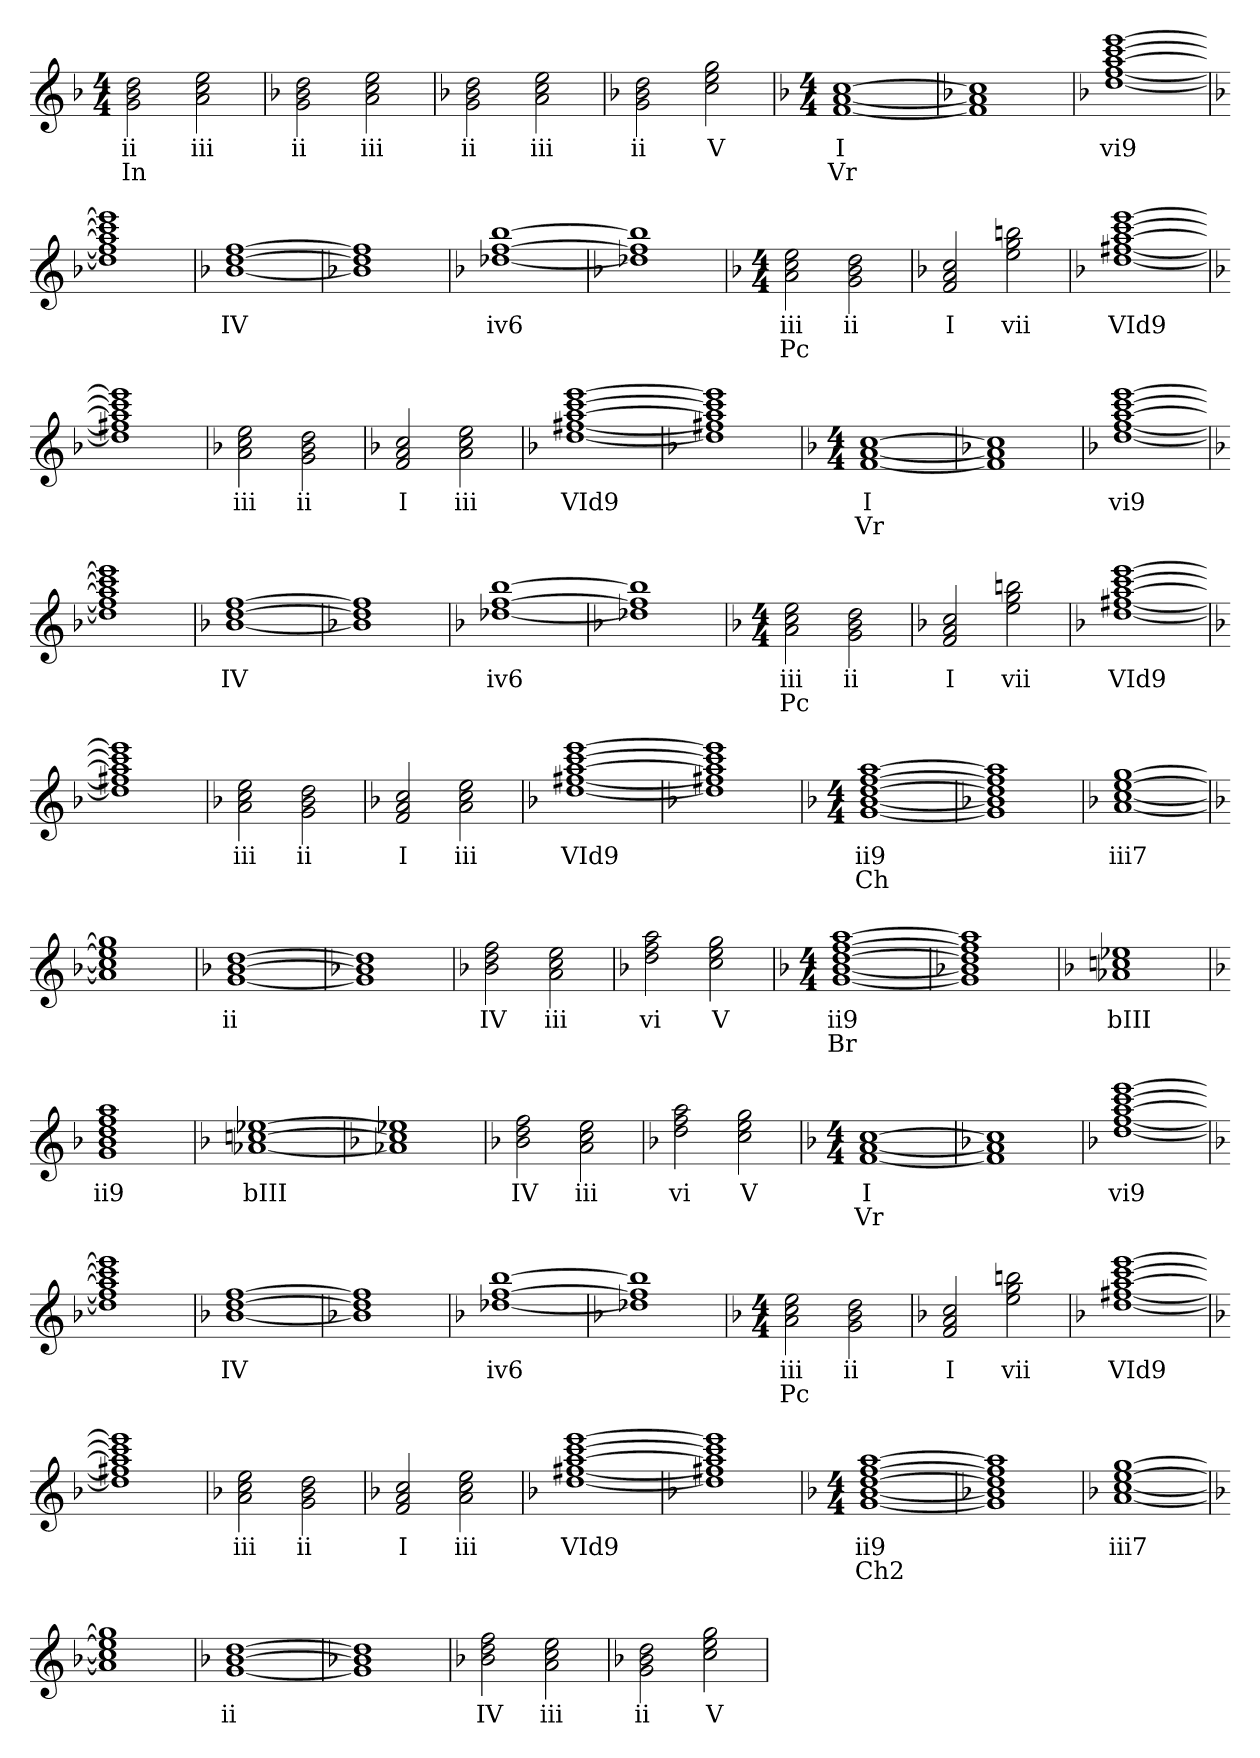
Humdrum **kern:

**kern	**text	**text
*part1	*part1	*part1
*staff1	*staff1	*staff1
*k[b-]	*	*
*F:	*	*
*M4/4	*	*
=	=	=
2g 2b- 2dd	ii	In
2a 2cc 2ee	iii	.
=	=	=
*k[b-]	*	*
*F:	*	*
2g 2b- 2dd	ii	.
2a 2cc 2ee	iii	.
=	=	=
*k[b-]	*	*
*F:	*	*
2g 2b- 2dd	ii	.
2a 2cc 2ee	iii	.
=	=	=
*k[b-]	*	*
*F:	*	*
2g 2b- 2dd	ii	.
2cc 2ee 2gg	V	.
=	=	=
*k[b-]	*	*
*F:	*	*
*M4/4	*	*
[1f [1a [1cc	I	Vr
=	=	=
*k[b-]	*	*
*F:	*	*
1f] 1a] 1cc]	.	.
=	=	=
*k[b-]	*	*
*F:	*	*
[1dd [1ff [1aa [1ccc [1eee	vi9	.
=	=	=
*k[b-]	*	*
*F:	*	*
1dd] 1ff] 1aa] 1ccc] 1eee]	.	.
=	=	=
*k[b-]	*	*
*F:	*	*
[1b- [1dd [1ff	IV	.
=	=	=
*k[b-]	*	*
*F:	*	*
1b-] 1dd] 1ff]	.	.
=	=	=
*k[b-]	*	*
*F:	*	*
[1dd-X [1ff [1bb-	iv6	.
=	=	=
*k[b-]	*	*
*F:	*	*
1dd-X] 1ff] 1bb-]	.	.
=	=	=
*k[b-]	*	*
*F:	*	*
*M4/4	*	*
2a 2cc 2ee	iii	Pc
2g 2b- 2dd	ii	.
=	=	=
*k[b-]	*	*
*F:	*	*
2f 2a 2cc	I	.
2ee 2gg 2bbn	vii	.
=	=	=
*k[b-]	*	*
*F:	*	*
[1dd [1ff#X [1aa [1ccc [1eee	VId9	.
=	=	=
*k[b-]	*	*
*F:	*	*
1dd] 1ff#X] 1aa] 1ccc] 1eee]	.	.
=	=	=
*k[b-]	*	*
*F:	*	*
2a 2cc 2ee	iii	.
2g 2b- 2dd	ii	.
=	=	=
*k[b-]	*	*
*F:	*	*
2f 2a 2cc	I	.
2a 2cc 2ee	iii	.
=	=	=
*k[b-]	*	*
*F:	*	*
[1dd [1ff#X [1aa [1ccc [1eee	VId9	.
=	=	=
*k[b-]	*	*
*F:	*	*
1dd] 1ff#X] 1aa] 1ccc] 1eee]	.	.
=	=	=
*k[b-]	*	*
*F:	*	*
*M4/4	*	*
[1f [1a [1cc	I	Vr
=	=	=
*k[b-]	*	*
*F:	*	*
1f] 1a] 1cc]	.	.
=	=	=
*k[b-]	*	*
*F:	*	*
[1dd [1ff [1aa [1ccc [1eee	vi9	.
=	=	=
*k[b-]	*	*
*F:	*	*
1dd] 1ff] 1aa] 1ccc] 1eee]	.	.
=	=	=
*k[b-]	*	*
*F:	*	*
[1b- [1dd [1ff	IV	.
=	=	=
*k[b-]	*	*
*F:	*	*
1b-] 1dd] 1ff]	.	.
=	=	=
*k[b-]	*	*
*F:	*	*
[1dd-X [1ff [1bb-	iv6	.
=	=	=
*k[b-]	*	*
*F:	*	*
1dd-X] 1ff] 1bb-]	.	.
=	=	=
*k[b-]	*	*
*F:	*	*
*M4/4	*	*
2a 2cc 2ee	iii	Pc
2g 2b- 2dd	ii	.
=	=	=
*k[b-]	*	*
*F:	*	*
2f 2a 2cc	I	.
2ee 2gg 2bbn	vii	.
=	=	=
*k[b-]	*	*
*F:	*	*
[1dd [1ff#X [1aa [1ccc [1eee	VId9	.
=	=	=
*k[b-]	*	*
*F:	*	*
1dd] 1ff#X] 1aa] 1ccc] 1eee]	.	.
=	=	=
*k[b-]	*	*
*F:	*	*
2a 2cc 2ee	iii	.
2g 2b- 2dd	ii	.
=	=	=
*k[b-]	*	*
*F:	*	*
2f 2a 2cc	I	.
2a 2cc 2ee	iii	.
=	=	=
*k[b-]	*	*
*F:	*	*
[1dd [1ff#X [1aa [1ccc [1eee	VId9	.
=	=	=
*k[b-]	*	*
*F:	*	*
1dd] 1ff#X] 1aa] 1ccc] 1eee]	.	.
=	=	=
*k[b-]	*	*
*F:	*	*
*M4/4	*	*
[1g [1b- [1dd [1ff [1aa	ii9	Ch
=	=	=
*k[b-]	*	*
*F:	*	*
1g] 1b-] 1dd] 1ff] 1aa]	.	.
=	=	=
*k[b-]	*	*
*F:	*	*
[1a [1cc [1ee [1gg	iii7	.
=	=	=
*k[b-]	*	*
*F:	*	*
1a] 1cc] 1ee] 1gg]	.	.
=	=	=
*k[b-]	*	*
*F:	*	*
[1g [1b- [1dd	ii	.
=	=	=
*k[b-]	*	*
*F:	*	*
1g] 1b-] 1dd]	.	.
=	=	=
*k[b-]	*	*
*F:	*	*
2b- 2dd 2ff	IV	.
2a 2cc 2ee	iii	.
=	=	=
*k[b-]	*	*
*F:	*	*
2dd 2ff 2aa	vi	.
2cc 2ee 2gg	V	.
=	=	=
*k[b-]	*	*
*F:	*	*
*M4/4	*	*
[1g [1b- [1dd [1ff [1aa	ii9	Br
=	=	=
*k[b-]	*	*
*F:	*	*
1g] 1b-] 1dd] 1ff] 1aa]	.	.
=	=	=
*k[b-]	*	*
*F:	*	*
1a-X 1ccn 1ee-X	bIII	.
=	=	=
*k[b-]	*	*
*F:	*	*
1g 1b- 1dd 1ff 1aa	ii9	.
=	=	=
*k[b-]	*	*
*F:	*	*
[1a-X [1ccn [1ee-X	bIII	.
=	=	=
*k[b-]	*	*
*F:	*	*
1a-X] 1ccn] 1ee-X]	.	.
=	=	=
*k[b-]	*	*
*F:	*	*
2b- 2dd 2ff	IV	.
2a 2cc 2ee	iii	.
=	=	=
*k[b-]	*	*
*F:	*	*
2dd 2ff 2aa	vi	.
2cc 2ee 2gg	V	.
=	=	=
*k[b-]	*	*
*F:	*	*
*M4/4	*	*
[1f [1a [1cc	I	Vr
=	=	=
*k[b-]	*	*
*F:	*	*
1f] 1a] 1cc]	.	.
=	=	=
*k[b-]	*	*
*F:	*	*
[1dd [1ff [1aa [1ccc [1eee	vi9	.
=	=	=
*k[b-]	*	*
*F:	*	*
1dd] 1ff] 1aa] 1ccc] 1eee]	.	.
=	=	=
*k[b-]	*	*
*F:	*	*
[1b- [1dd [1ff	IV	.
=	=	=
*k[b-]	*	*
*F:	*	*
1b-] 1dd] 1ff]	.	.
=	=	=
*k[b-]	*	*
*F:	*	*
[1dd-X [1ff [1bb-	iv6	.
=	=	=
*k[b-]	*	*
*F:	*	*
1dd-X] 1ff] 1bb-]	.	.
=	=	=
*k[b-]	*	*
*F:	*	*
*M4/4	*	*
2a 2cc 2ee	iii	Pc
2g 2b- 2dd	ii	.
=	=	=
*k[b-]	*	*
*F:	*	*
2f 2a 2cc	I	.
2ee 2gg 2bbn	vii	.
=	=	=
*k[b-]	*	*
*F:	*	*
[1dd [1ff#X [1aa [1ccc [1eee	VId9	.
=	=	=
*k[b-]	*	*
*F:	*	*
1dd] 1ff#X] 1aa] 1ccc] 1eee]	.	.
=	=	=
*k[b-]	*	*
*F:	*	*
2a 2cc 2ee	iii	.
2g 2b- 2dd	ii	.
=	=	=
*k[b-]	*	*
*F:	*	*
2f 2a 2cc	I	.
2a 2cc 2ee	iii	.
=	=	=
*k[b-]	*	*
*F:	*	*
[1dd [1ff#X [1aa [1ccc [1eee	VId9	.
=	=	=
*k[b-]	*	*
*F:	*	*
1dd] 1ff#X] 1aa] 1ccc] 1eee]	.	.
=	=	=
*k[b-]	*	*
*F:	*	*
*M4/4	*	*
[1g [1b- [1dd [1ff [1aa	ii9	Ch2
=	=	=
*k[b-]	*	*
*F:	*	*
1g] 1b-] 1dd] 1ff] 1aa]	.	.
=	=	=
*k[b-]	*	*
*F:	*	*
[1a [1cc [1ee [1gg	iii7	.
=	=	=
*k[b-]	*	*
*F:	*	*
1a] 1cc] 1ee] 1gg]	.	.
=	=	=
*k[b-]	*	*
*F:	*	*
[1g [1b- [1dd	ii	.
=	=	=
*k[b-]	*	*
*F:	*	*
1g] 1b-] 1dd]	.	.
=	=	=
*k[b-]	*	*
*F:	*	*
2b- 2dd 2ff	IV	.
2a 2cc 2ee	iii	.
=	=	=
*k[b-]	*	*
*F:	*	*
2g 2b- 2dd	ii	.
2cc 2ee 2gg	V	.
=	=	=
*-	*-	*-
